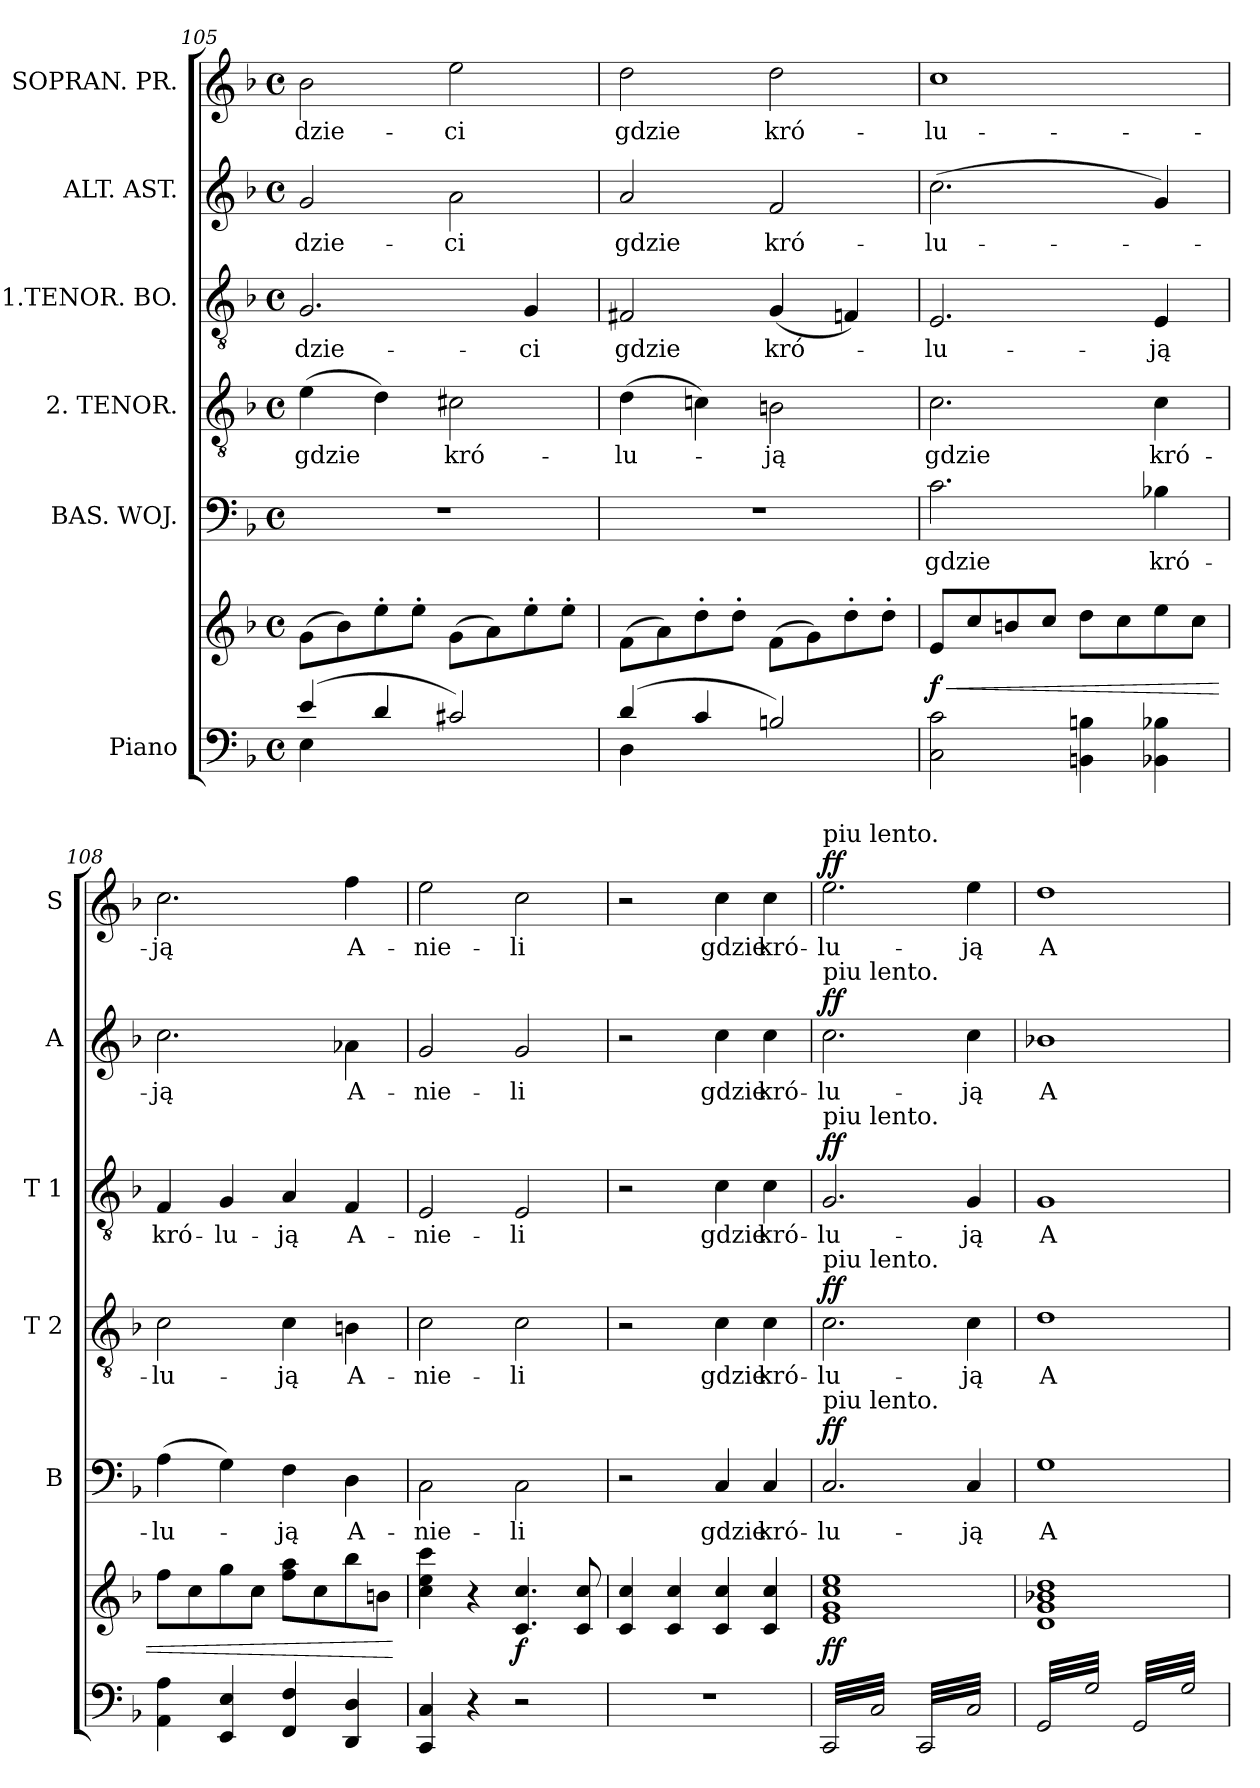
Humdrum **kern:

**kern	**kern	**dynam	**kern	**text	**dynam	**kern	**text	**dynam	**kern	**text	**dynam	**kern	**text	**dynam	**kern	**text	**dynam
*part6	*part6	*part6	*part5	*part5	*part5	*part4	*part4	*part4	*part3	*part3	*part3	*part2	*part2	*part2	*part1	*part1	*part1
*staff7	*staff6	*staff6/7	*staff5	*staff5	*staff5	*staff4	*staff4	*staff4	*staff3	*staff3	*staff3	*staff2	*staff2	*staff2	*staff1	*staff1	*staff1
*I"Piano	*	*	*I"BAS. WOJ.	*	*	*I"2. TENOR.	*	*	*I"1.TENOR. BO.	*	*	*I"ALT. AST.	*	*	*I"SOPRAN. PR.	*	*
*	*	*	*I'B	*	*	*I'T 2	*	*	*I'T 1	*	*	*I'A	*	*	*I'S	*	*
*clefF4	*clefG2	*	*clefF4	*	*	*clefGv2	*	*	*clefGv2	*	*	*clefG2	*	*	*clefG2	*	*
*k[b-]	*k[b-]	*	*k[b-]	*	*	*k[b-]	*	*	*k[b-]	*	*	*k[b-]	*	*	*k[b-]	*	*
*d:	*d:	*	*d:	*	*	*d:	*	*	*d:	*	*	*d:	*	*	*d:	*	*
*M4/4	*M4/4	*	*M4/4	*	*	*M4/4	*	*	*M4/4	*	*	*M4/4	*	*	*M4/4	*	*
*met(c)	*met(c)	*	*met(c)	*	*	*met(c)	*	*	*met(c)	*	*	*met(c)	*	*	*met(c)	*	*
=105	=105	=105	=105	=105	=105	=105	=105	=105	=105	=105	=105	=105	=105	=105	=105	=105	=105
*^	*	*	*	*	*	*	*	*	*	*	*	*	*	*	*	*	*
(4e/	4E\	(8g\L	.	1r	.	.	(4e\	gdzie	.	2.G/	dzie-	.	2g/	dzie-	.	2b-\	dzie-	.
.	.	8b-\)	.	.	.	.	.	.	.	.	.	.	.	.	.	.	.	.
4d/	2.ryy	8ee'\	.	.	.	.	4d\)	.	.	.	.	.	.	.	.	.	.	.
.	.	8ee'\J	.	.	.	.	.	.	.	.	.	.	.	.	.	.	.	.
2c#X/)	.	(8g\L	.	.	.	.	2c#X\	kró-	.	.	.	.	2a\	-ci	.	2ee\	-ci	.
.	.	8a\)	.	.	.	.	.	.	.	.	.	.	.	.	.	.	.	.
.	.	8ee'\	.	.	.	.	.	.	.	4G/	-ci	.	.	.	.	.	.	.
.	.	8ee'\J	.	.	.	.	.	.	.	.	.	.	.	.	.	.	.	.
=106	=106	=106	=106	=106	=106	=106	=106	=106	=106	=106	=106	=106	=106	=106	=106	=106	=106	=106
(4d/	4D\	(8f\L	.	1r	.	.	(4d\	-lu-	.	2F#X/	gdzie	.	2a/	gdzie	.	2dd\	gdzie	.
.	.	8a\)	.	.	.	.	.	.	.	.	.	.	.	.	.	.	.	.
4c/	2.ryy	8dd'\	.	.	.	.	4cn\)	.	.	.	.	.	.	.	.	.	.	.
.	.	8dd'\J	.	.	.	.	.	.	.	.	.	.	.	.	.	.	.	.
2Bn/)	.	(8f\L	.	.	.	.	2Bn\	-ją	.	(4G/	kró-	.	2f/	kró-	.	2dd\	kró-	.
.	.	8g\)	.	.	.	.	.	.	.	.	.	.	.	.	.	.	.	.
.	.	8dd'\	.	.	.	.	.	.	.	4Fn/)	.	.	.	.	.	.	.	.
.	.	8dd'\J	.	.	.	.	.	.	.	.	.	.	.	.	.	.	.	.
*v	*v	*	*	*	*	*	*	*	*	*	*	*	*	*	*	*	*	*
=107	=107	=107	=107	=107	=107	=107	=107	=107	=107	=107	=107	=107	=107	=107	=107	=107	=107
2C\ 2c\	8e/L	< f	2.c\	gdzie	.	2.c\	gdzie	.	2.E/	-lu-	.	(2.cc\	-lu-	.	1cc	-lu-	.
.	8cc/	.	.	.	.	.	.	.	.	.	.	.	.	.	.	.	.
.	8bn/	.	.	.	.	.	.	.	.	.	.	.	.	.	.	.	.
.	8cc/J	.	.	.	.	.	.	.	.	.	.	.	.	.	.	.	.
4BBn\ 4Bn\	8dd\L	.	.	.	.	.	.	.	.	.	.	.	.	.	.	.	.
.	8cc\	.	.	.	.	.	.	.	.	.	.	.	.	.	.	.	.
4BB-X\ 4B-X\	8ee\	.	4B-X\	kró-	.	4c\	kró-	.	4E/	-ją	.	4g/)	.	.	.	.	.
.	8cc\J	.	.	.	.	.	.	.	.	.	.	.	.	.	.	.	.
=108	=108	=108	=108	=108	=108	=108	=108	=108	=108	=108	=108	=108	=108	=108	=108	=108	=108
4AA\ 4A\	8ff\L	.	(4A\	-lu-	.	2c\	-lu-	.	4F/	kró-	.	2.cc\	-ją	.	2.cc\	-ją	.
.	8cc\	.	.	.	.	.	.	.	.	.	.	.	.	.	.	.	.
4EE/ 4E/	8gg\	.	4G\)	.	.	.	.	.	4G/	-lu-	.	.	.	.	.	.	.
.	8cc\J	.	.	.	.	.	.	.	.	.	.	.	.	.	.	.	.
4FF/ 4F/	8ff\ 8aa\L	.	4F\	-ją	.	4c\	-ją	.	4A/	-ją	.	.	.	.	.	.	.
.	8cc\	.	.	.	.	.	.	.	.	.	.	.	.	.	.	.	.
4DD/ 4D/	8bb-\	.	4D\	A-	.	4Bn\	A-	.	4F/	A-	.	4a-X\	A-	.	4ff\	A-	.
.	8bn\J	.	.	.	.	.	.	.	.	.	.	.	.	.	.	.	.
.	.	[	.	.	.	.	.	.	.	.	.	.	.	.	.	.	.
=109	=109	=109	=109	=109	=109	=109	=109	=109	=109	=109	=109	=109	=109	=109	=109	=109	=109
4CC/ 4C/	4cc\ 4ee\ 4ccc\	.	2C\	-nie-	.	2c\	-nie-	.	2E/	-nie-	.	2g/	-nie-	.	2ee\	-nie-	.
4r	4r	.	.	.	.	.	.	.	.	.	.	.	.	.	.	.	.
2r	4.c/ 4.cc/	f	2C\	-li	.	2c\	-li	.	2E/	-li	.	2g/	-li	.	2cc\	-li	.
.	8c/ 8cc/	.	.	.	.	.	.	.	.	.	.	.	.	.	.	.	.
=110	=110	=110	=110	=110	=110	=110	=110	=110	=110	=110	=110	=110	=110	=110	=110	=110	=110
1r	4c/ 4cc/	.	2r	.	.	2r	.	.	2r	.	.	2r	.	.	2r	.	.
.	4c/ 4cc/	.	.	.	.	.	.	.	.	.	.	.	.	.	.	.	.
.	4c/ 4cc/	.	4C/	gdzie	.	4c\	gdzie	.	4c\	gdzie	.	4cc\	gdzie	.	4cc\	gdzie	.
.	4c/ 4cc/	.	4C/	kró-	.	4c\	kró-	.	4c\	kró-	.	4cc\	kró-	.	4cc\	kró-	.
=111	=111	=111	=111	=111	=111	=111	=111	=111	=111	=111	=111	=111	=111	=111	=111	=111	=111
*	*	*	*	*	*	*	*	*	*	*	*	*	*	*	*MM52	*	*
!	!	!	!	!	!	!	!	!	!	!	!	!	!	!	!LO:TX:a:t=piu lento.	!	!
!	!	!	!	!	!	!	!	!	!	!	!	!LO:TX:a:t=piu lento.	!	!	!	!	!
!	!	!	!	!	!	!	!	!	!LO:TX:a:t=piu lento.	!	!	!	!	!	!	!	!
!	!	!	!	!	!	!LO:TX:a:t=piu lento.	!	!	!	!	!	!	!	!	!	!	!
!	!	!	!LO:TX:a:t=piu lento.	!	!	!	!	!	!	!	!	!	!	!	!	!	!
!	!	!	!	!	!LO:DY:a	!	!	!LO:DY:a	!	!	!LO:DY:a	!	!	!LO:DY:a	!	!	!LO:DY:a
*tremolo	*	*	*	*	*	*	*	*	*	*	*	*	*	*	*	*	*
32CC/LLL	1e 1g 1cc 1ee	ff	2.C/	-lu-	ff	2.c\	-lu-	ff	2.G/	-lu-	ff	2.cc\	-lu-	ff	2.ee\	-lu-	ff
32C/	.	.	.	.	.	.	.	.	.	.	.	.	.	.	.	.	.
32CC/	.	.	.	.	.	.	.	.	.	.	.	.	.	.	.	.	.
32C/	.	.	.	.	.	.	.	.	.	.	.	.	.	.	.	.	.
32CC/	.	.	.	.	.	.	.	.	.	.	.	.	.	.	.	.	.
32C/	.	.	.	.	.	.	.	.	.	.	.	.	.	.	.	.	.
32CC/	.	.	.	.	.	.	.	.	.	.	.	.	.	.	.	.	.
32C/	.	.	.	.	.	.	.	.	.	.	.	.	.	.	.	.	.
32CC/	.	.	.	.	.	.	.	.	.	.	.	.	.	.	.	.	.
32C/	.	.	.	.	.	.	.	.	.	.	.	.	.	.	.	.	.
32CC/	.	.	.	.	.	.	.	.	.	.	.	.	.	.	.	.	.
32C/	.	.	.	.	.	.	.	.	.	.	.	.	.	.	.	.	.
32CC/	.	.	.	.	.	.	.	.	.	.	.	.	.	.	.	.	.
32C/	.	.	.	.	.	.	.	.	.	.	.	.	.	.	.	.	.
32CC/	.	.	.	.	.	.	.	.	.	.	.	.	.	.	.	.	.
32C/JJJ	.	.	.	.	.	.	.	.	.	.	.	.	.	.	.	.	.
32CC/LLL	.	.	.	.	.	.	.	.	.	.	.	.	.	.	.	.	.
32C/	.	.	.	.	.	.	.	.	.	.	.	.	.	.	.	.	.
32CC/	.	.	.	.	.	.	.	.	.	.	.	.	.	.	.	.	.
32C/	.	.	.	.	.	.	.	.	.	.	.	.	.	.	.	.	.
32CC/	.	.	.	.	.	.	.	.	.	.	.	.	.	.	.	.	.
32C/	.	.	.	.	.	.	.	.	.	.	.	.	.	.	.	.	.
32CC/	.	.	.	.	.	.	.	.	.	.	.	.	.	.	.	.	.
32C/	.	.	.	.	.	.	.	.	.	.	.	.	.	.	.	.	.
32CC/	.	.	4C/	-ją	.	4c\	-ją	.	4G/	-ją	.	4cc\	-ją	.	4ee\	-ją	.
32C/	.	.	.	.	.	.	.	.	.	.	.	.	.	.	.	.	.
32CC/	.	.	.	.	.	.	.	.	.	.	.	.	.	.	.	.	.
32C/	.	.	.	.	.	.	.	.	.	.	.	.	.	.	.	.	.
32CC/	.	.	.	.	.	.	.	.	.	.	.	.	.	.	.	.	.
32C/	.	.	.	.	.	.	.	.	.	.	.	.	.	.	.	.	.
32CC/	.	.	.	.	.	.	.	.	.	.	.	.	.	.	.	.	.
32C/JJJ	.	.	.	.	.	.	.	.	.	.	.	.	.	.	.	.	.
=112	=112	=112	=112	=112	=112	=112	=112	=112	=112	=112	=112	=112	=112	=112	=112	=112	=112
32GG/LLL	1d 1g 1b-X 1dd	.	1G	A-	.	1d	A-	.	1G	A-	.	1b-X	A-	.	1dd	A-	.
32G/	.	.	.	.	.	.	.	.	.	.	.	.	.	.	.	.	.
32GG/	.	.	.	.	.	.	.	.	.	.	.	.	.	.	.	.	.
32G/	.	.	.	.	.	.	.	.	.	.	.	.	.	.	.	.	.
32GG/	.	.	.	.	.	.	.	.	.	.	.	.	.	.	.	.	.
32G/	.	.	.	.	.	.	.	.	.	.	.	.	.	.	.	.	.
32GG/	.	.	.	.	.	.	.	.	.	.	.	.	.	.	.	.	.
32G/	.	.	.	.	.	.	.	.	.	.	.	.	.	.	.	.	.
32GG/	.	.	.	.	.	.	.	.	.	.	.	.	.	.	.	.	.
32G/	.	.	.	.	.	.	.	.	.	.	.	.	.	.	.	.	.
32GG/	.	.	.	.	.	.	.	.	.	.	.	.	.	.	.	.	.
32G/	.	.	.	.	.	.	.	.	.	.	.	.	.	.	.	.	.
32GG/	.	.	.	.	.	.	.	.	.	.	.	.	.	.	.	.	.
32G/	.	.	.	.	.	.	.	.	.	.	.	.	.	.	.	.	.
32GG/	.	.	.	.	.	.	.	.	.	.	.	.	.	.	.	.	.
32G/JJJ	.	.	.	.	.	.	.	.	.	.	.	.	.	.	.	.	.
32GG/LLL	.	.	.	.	.	.	.	.	.	.	.	.	.	.	.	.	.
32G/	.	.	.	.	.	.	.	.	.	.	.	.	.	.	.	.	.
32GG/	.	.	.	.	.	.	.	.	.	.	.	.	.	.	.	.	.
32G/	.	.	.	.	.	.	.	.	.	.	.	.	.	.	.	.	.
32GG/	.	.	.	.	.	.	.	.	.	.	.	.	.	.	.	.	.
32G/	.	.	.	.	.	.	.	.	.	.	.	.	.	.	.	.	.
32GG/	.	.	.	.	.	.	.	.	.	.	.	.	.	.	.	.	.
32G/	.	.	.	.	.	.	.	.	.	.	.	.	.	.	.	.	.
32GG/	.	.	.	.	.	.	.	.	.	.	.	.	.	.	.	.	.
32G/	.	.	.	.	.	.	.	.	.	.	.	.	.	.	.	.	.
32GG/	.	.	.	.	.	.	.	.	.	.	.	.	.	.	.	.	.
32G/	.	.	.	.	.	.	.	.	.	.	.	.	.	.	.	.	.
32GG/	.	.	.	.	.	.	.	.	.	.	.	.	.	.	.	.	.
32G/	.	.	.	.	.	.	.	.	.	.	.	.	.	.	.	.	.
32GG/	.	.	.	.	.	.	.	.	.	.	.	.	.	.	.	.	.
32G/JJJ	.	.	.	.	.	.	.	.	.	.	.	.	.	.	.	.	.
*Xtremolo	*	*	*	*	*	*	*	*	*	*	*	*	*	*	*	*	*
.	.	.	.	.	.	.	.	.	.	.	.	.	.	.	.	.	.
.	.	.	.	.	.	.	.	.	.	.	.	.	.	.	.	.	.
.	.	.	.	.	.	.	.	.	.	.	.	.	.	.	.	.	.
.	.	.	.	.	.	.	.	.	.	.	.	.	.	.	.	.	.
.	.	.	.	.	.	.	.	.	.	.	.	.	.	.	.	.	.
.	.	.	.	.	.	.	.	.	.	.	.	.	.	.	.	.	.
.	.	.	.	.	.	.	.	.	.	.	.	.	.	.	.	.	.
.	.	.	.	.	.	.	.	.	.	.	.	.	.	.	.	.	.
=	=	=	=	=	=	=	=	=	=	=	=	=	=	=	=	=	=
*-	*-	*-	*-	*-	*-	*-	*-	*-	*-	*-	*-	*-	*-	*-	*-	*-	*-
